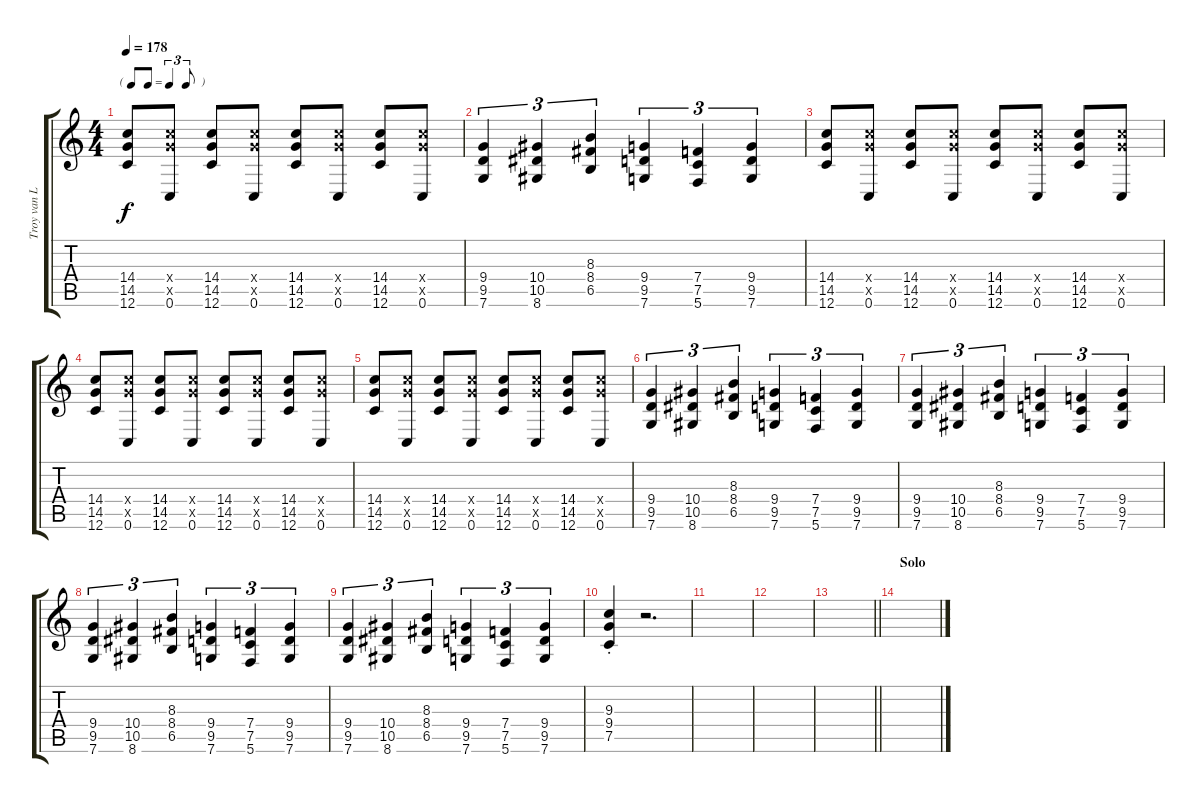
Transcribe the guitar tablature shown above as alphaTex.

\track ("Troy van Leeuwen" "Troy van L") {instrument overdrivenguitar}
\staff {score tabs}
\tuning (C4 G3 Eb3 Bb2 F2 C2) {hide}
\ts (4 4)
\tf triplet8th
\tempo 178
\clef g2
\ks c
(14.4 14.5 12.6).8{dy f} (14.4{x} 14.5{x} 0.6).8 (14.4 14.5 12.6).8 (14.4{x} 14.5{x} 0.6).8 (14.4 14.5 12.6).8 (14.4{x} 14.5{x} 0.6).8 (14.4 14.5 12.6).8 (14.4{x} 14.5{x} 0.6).8 |
(9.4 9.5 7.6).4{tu (3 2)} (10.4 10.5 8.6).4{tu (3 2)} (8.3 8.4 6.5).4{tu (3 2)} (9.4 9.5 7.6).4{tu (3 2)} (7.4 7.5 5.6).4{tu (3 2)} (9.4 9.5 7.6).4{tu (3 2)} |
(14.4 14.5 12.6).8 (14.4{x} 14.5{x} 0.6).8 (14.4 14.5 12.6).8 (14.4{x} 14.5{x} 0.6).8 (14.4 14.5 12.6).8 (14.4{x} 14.5{x} 0.6).8 (14.4 14.5 12.6).8 (14.4{x} 14.5{x} 0.6).8 |
(14.4 14.5 12.6).8 (14.4{x} 14.5{x} 0.6).8 (14.4 14.5 12.6).8 (14.4{x} 14.5{x} 0.6).8 (14.4 14.5 12.6).8 (14.4{x} 14.5{x} 0.6).8 (14.4 14.5 12.6).8 (14.4{x} 14.5{x} 0.6).8 |
(14.4 14.5 12.6).8 (14.4{x} 14.5{x} 0.6).8 (14.4 14.5 12.6).8 (14.4{x} 14.5{x} 0.6).8 (14.4 14.5 12.6).8 (14.4{x} 14.5{x} 0.6).8 (14.4 14.5 12.6).8 (14.4{x} 14.5{x} 0.6).8 |
(9.4 9.5 7.6).4{tu (3 2)} (10.4 10.5 8.6).4{tu (3 2)} (8.3 8.4 6.5).4{tu (3 2)} (9.4 9.5 7.6).4{tu (3 2)} (7.4 7.5 5.6).4{tu (3 2)} (9.4 9.5 7.6).4{tu (3 2)} |
(9.4 9.5 7.6).4{tu (3 2)} (10.4 10.5 8.6).4{tu (3 2)} (8.3 8.4 6.5).4{tu (3 2)} (9.4 9.5 7.6).4{tu (3 2)} (7.4 7.5 5.6).4{tu (3 2)} (9.4 9.5 7.6).4{tu (3 2)} |
(9.4 9.5 7.6).4{tu (3 2)} (10.4 10.5 8.6).4{tu (3 2)} (8.3 8.4 6.5).4{tu (3 2)} (9.4 9.5 7.6).4{tu (3 2)} (7.4 7.5 5.6).4{tu (3 2)} (9.4 9.5 7.6).4{tu (3 2)} |
(9.4 9.5 7.6).4{tu (3 2)} (10.4 10.5 8.6).4{tu (3 2)} (8.3 8.4 6.5).4{tu (3 2)} (9.4 9.5 7.6).4{tu (3 2)} (7.4 7.5 5.6).4{tu (3 2)} (9.4 9.5 7.6).4{tu (3 2)} |
(9.3{st} 9.4{st} 7.5{st}).4 r.2{d} |
|
|
\barLineRight lightlight
|
\section ("" "Solo")
